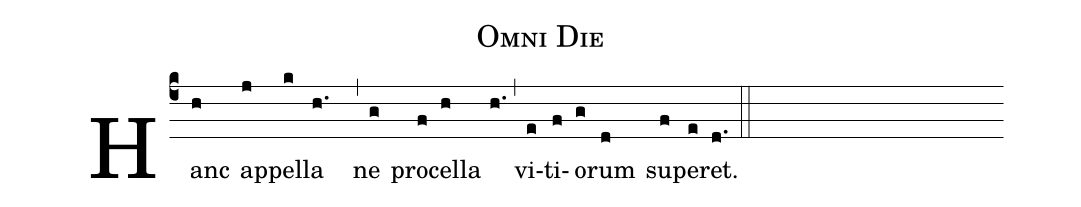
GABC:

name: Omni Die;
def-m1: \grealign;
%%
(c4) Hanc([em1]h) ap([em1]j)pel(k)la(h./[5]) (,) ne([em1]g) pro(f)cel([em1]h)la(/[5]h.) (,) vi([em1]e)ti(f)o(g)rum(d) su([em1]f)pe(e)ret.(d.) (::)
